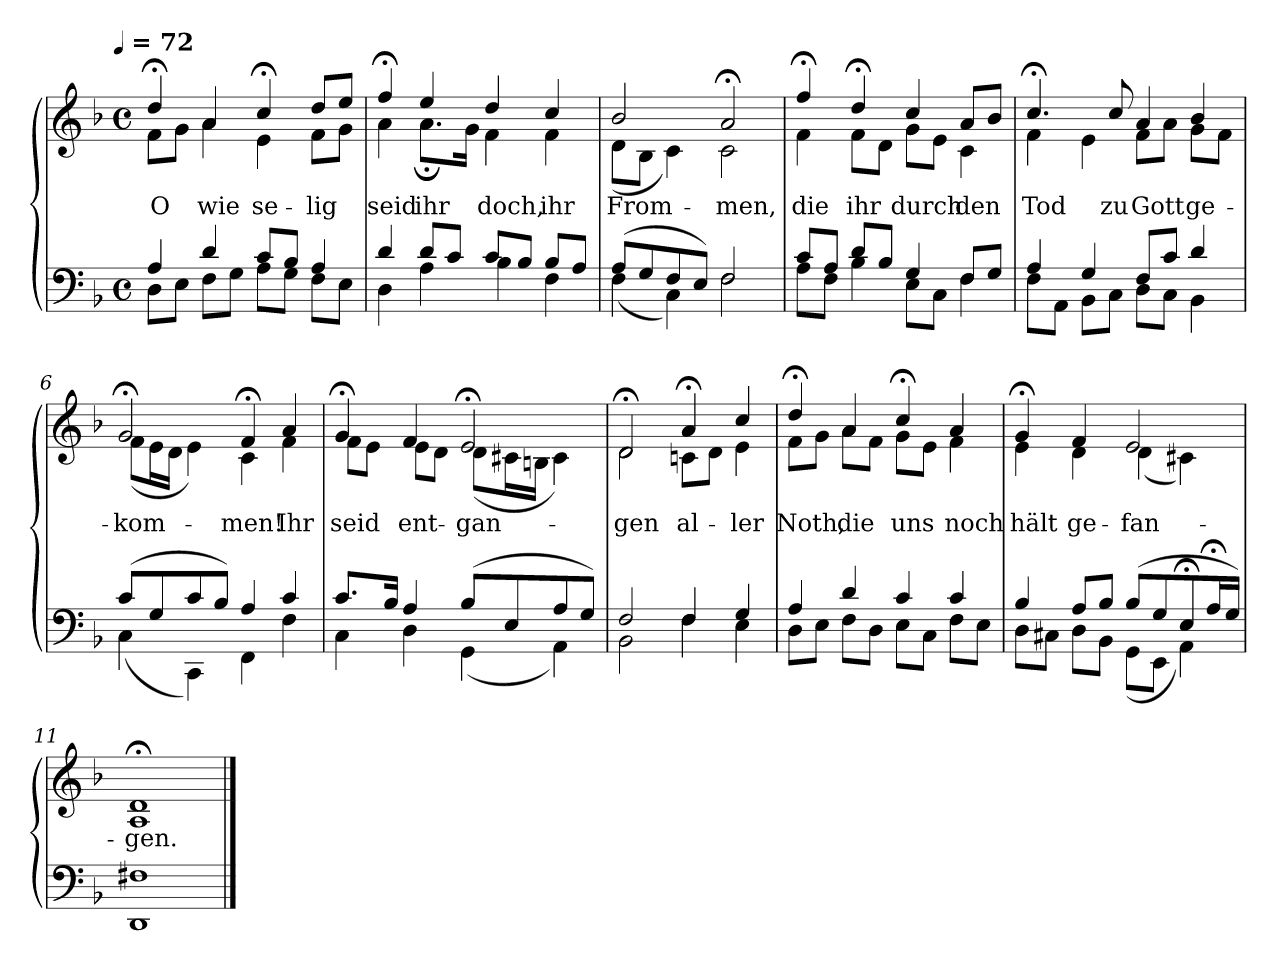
**kern	**kern	**text	**dynam
*part1	*part1	*part1	*part1
*staff2	*staff1	*staff1	*staff1/2
*clefF4	*clefG2	*	*
*k[b-]	*k[b-]	*	*
!!LO:TX:omd:t=[quarter] = 72
*M4/4	*M4/4	*	*
*met(c)	*met(c)	*	*
*MM72	*MM72	*	*
=1	=1	=1	=1
*^	*^	*	*
4A	8DL	4dd;<	8fL	O	.
.	8EJ	.	8gJ	.	.
4d	8FL	4a	4a	wie	.
.	8GJ	.	.	.	.
8cL	8AL	4cc;<	4e	se-	.
8B-J	8GJ	.	.	.	.
4A	8FL	8ddL	8fL	-lig	.
.	8EJ	8eeJ	8gJ	.	.
=2	=2	=2	=2	=2	=2
4d	4D	4ff;<	4a	seid	.
8dL	4A	4ee	8.a;L	ihr	♩ = 68
8cJ	.	.	.	.	.
.	.	.	16gJk	.	.
8cL	4B-	4dd	4f	doch,	♩ = 69
8B-J	.	.	.	.	.
8B-L	4F	4cc	4f	ihr	.
8AJ	.	.	.	.	.
=3	=3	=3	=3	=3	=3
*	*	*MM67	*	*	*
(8AL	(4F	2b-	(8dL	From-	.
8G	.	.	8B-J	.	.
8F	4C)	.	4c)	.	.
8EJ)	.	.	.	.	.
2F	2F	2a;<	2c	-men,	♩ = 64.2
!!LO:LB:g=z	!!
=4	=4	=4	=4	=4	=4
*	*	*MM70	*	*	*
8cL	8AL	4ff;<	4f	die	.
8AJ	8FJ	.	.	.	.
8dL	4B-	4dd;<	8fL	ihr	.
8B-J	.	.	8dJ	.	.
4G	8EL	4cc	8gL	durch	.
.	8CJ	.	8eJ	.	.
8FL	4F	8aL	4c	den	.
8GJ	.	8b-J	.	.	.
=5	=5	=5	=5	=5	=5
4A	8FL	4.cc;<	4f	Tod	.
.	8AAJ	.	.	.	.
4G	8BB-L	.	4e	.	.
.	8CJ	8cc	.	zu	.
8FL	8DL	4a	8fL	Gott	♩ = 69
8cJ	8CJ	.	8aJ	.	.
4d	4BB-	4b-	8gL	ge-	.
.	.	.	8fJ	.	.
=6	=6	=6	=6	=6	=6
*	*	*MM67	*	*	*
(8cL	(4C	2g;<	(8fL	-kom-	.
8G	.	.	16eL	.	.
.	.	.	16dJJ	.	.
8c	4CC)	.	4e)	.	.
8B-J)	.	.	.	.	.
4A	4FF	4f;<	4c	-men!	.
4c	4F	4a	4f	Ihr	♩ = 68
=7	=7	=7	=7	=7	=7
8.cL	4C	4g;<	8fL	seid	.
.	.	.	8eJ	.	.
16B-Jk	.	.	.	.	.
4A	4D	4f	8eL	ent-	.
.	.	.	8dJ	.	.
(8B-L	(4GG	2e;<	(8dL	-gan-	.
8E	.	.	16c#XL	.	.
.	.	.	16BnJJ	.	.
8A	4AA)	.	4c#)	.	.
8GJ)	.	.	.	.	.
!!LO:LB:g=z	!!
=8	=8	=8	=8	=8	=8
2F	2BB-	2d;<	2d	gen	.
4F	4F	4a;<	8cnL	al-	♩ = 70
.	.	.	8dJ	.	.
4G	4E	4cc	4e	-ler	.
=9	=9	=9	=9	=9	=9
*	*	*MM71	*	*	*
4A	8DL	4dd;<	8fL	Noth,	.
.	8EJ	.	8gJ	.	.
4d	8FL	4a	8aL	die	♩ = 70.4
.	8DJ	.	8fJ	.	.
4c	8EL	4cc;<	8gL	uns	.
.	8CJ	.	8eJ	.	.
4c	8FL	4a	4f	noch	♩ = 68
.	8EJ	.	.	.	.
=10	=10	=10	=10	=10	=10
*	*	*MM67	*	*	*
4B-	8DL	4g;<	4e	hält	.
.	8C#XJ	.	.	.	.
8AL	8DL	4f	4d	ge-	♩ = 64
8B-J	8BB-J	.	.	.	.
(8B-L	(8GGL	2e	(4d	-fan-	♩ = 61
8G	8EEJ	.	.	.	.
8E;<	4AA)	.	4c#X)	.	.
16A;<L	.	.	.	.	.
16GJJ)	.	.	.	.	.
=11	=11	=11	=11	=11	=11
*	*	*MM60	*	*	*
1F#X	1DD	1d;<	1A	-gen.	.
*v	*v	*	*	*	*
*	*v	*v	*	*
==	==	==	==
*-	*-	*-	*-
